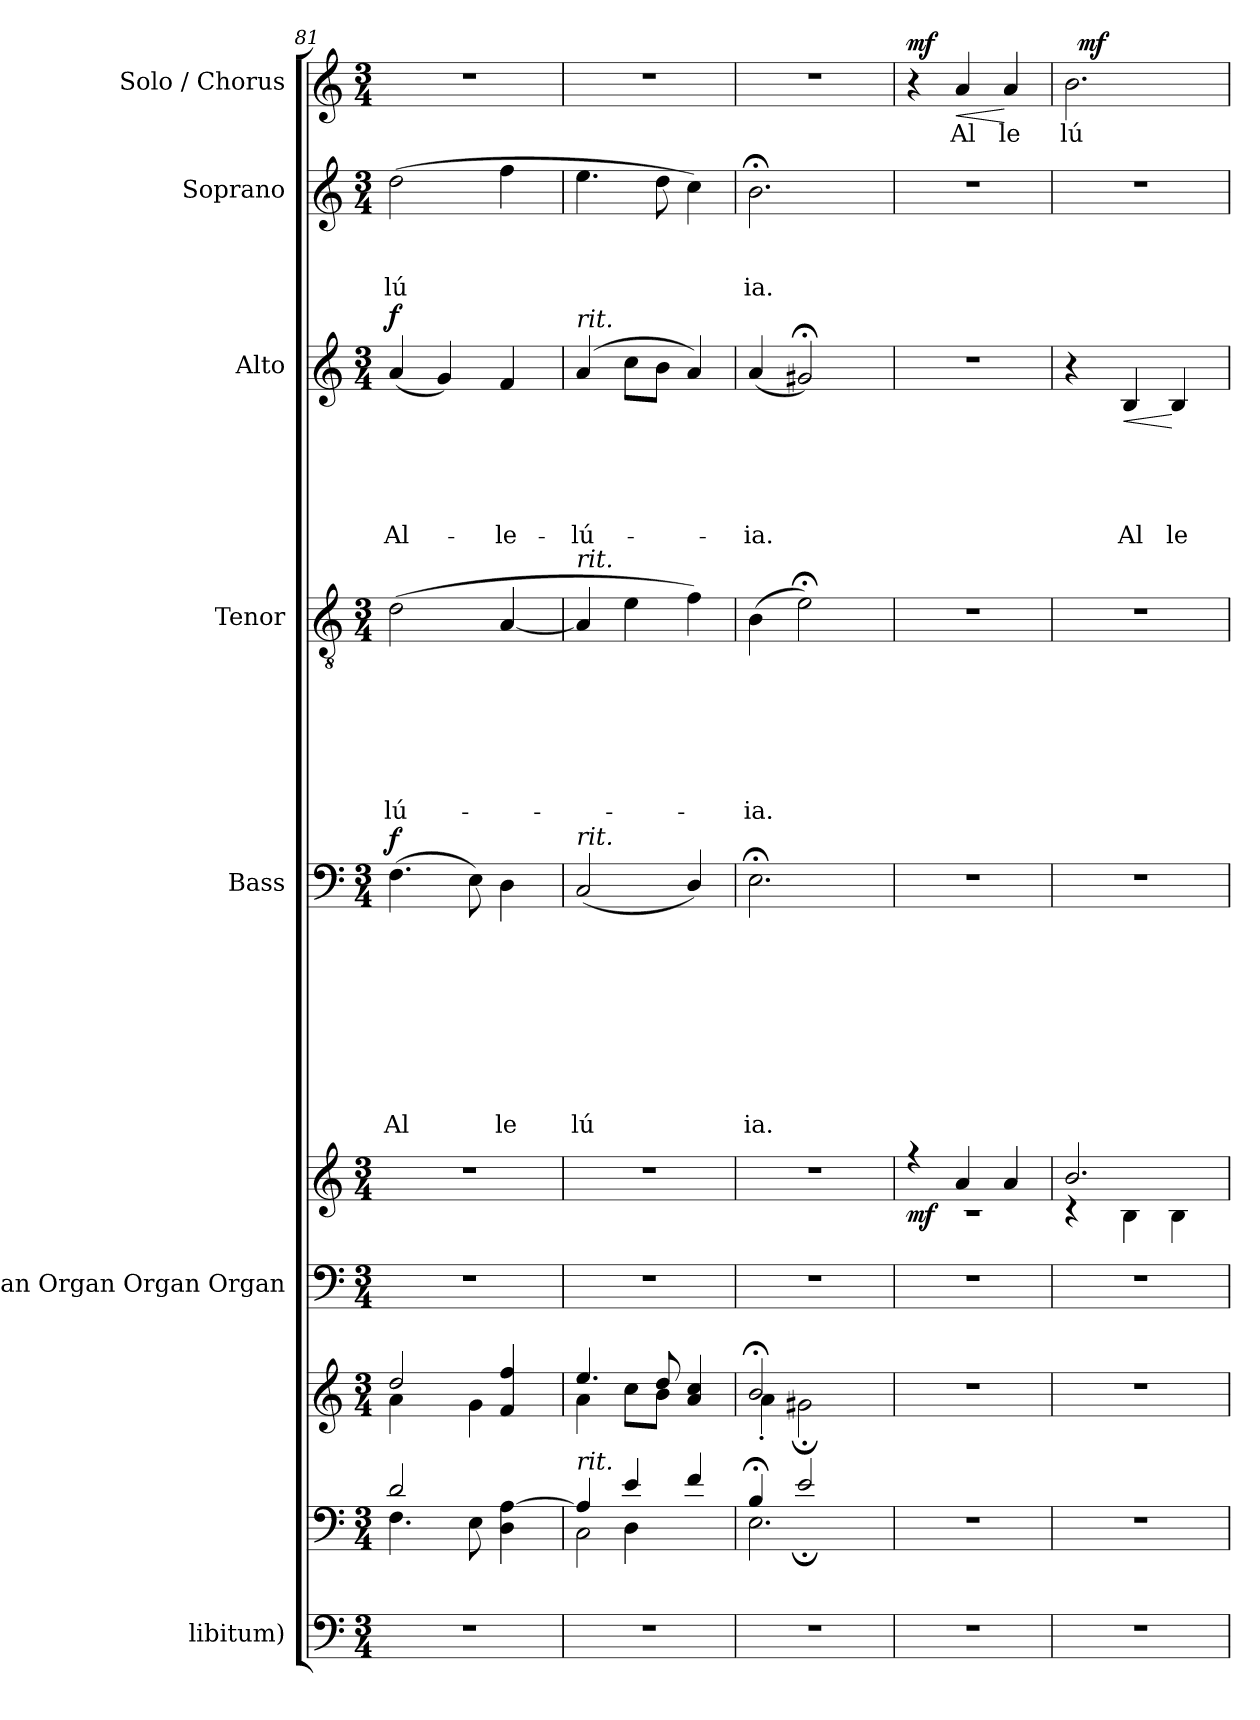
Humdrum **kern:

**kern	**kern	**kern	**kern	**kern	**dynam	**kern	**text	**text	**text	**text	**text	**text	**text	**text	**text	**dynam	**kern	**text	**text	**text	**text	**text	**text	**text	**kern	**text	**text	**text	**text	**text	**dynam	**kern	**text	**text	**text	**kern	**text	**dynam
*part9	*part8	*part7	*part6	*part6	*part6	*part5	*part5	*part5	*part5	*part5	*part5	*part5	*part5	*part5	*part5	*part5	*part4	*part4	*part4	*part4	*part4	*part4	*part4	*part4	*part3	*part3	*part3	*part3	*part3	*part3	*part3	*part2	*part2	*part2	*part2	*part1	*part1	*part1
*staff10	*staff9	*staff8	*staff7	*staff6	*staff6/7	*staff5	*staff5	*staff5	*staff5	*staff5	*staff5	*staff5	*staff5	*staff5	*staff5	*staff5	*staff4	*staff4	*staff4	*staff4	*staff4	*staff4	*staff4	*staff4	*staff3	*staff3	*staff3	*staff3	*staff3	*staff3	*staff3	*staff2	*staff2	*staff2	*staff2	*staff1	*staff1	*staff1
*I"libitum)	*	*	*I"Organ Organ Organ Organ	*	*	*I"Bass	*	*	*	*	*	*	*	*	*	*	*I"Tenor	*	*	*	*	*	*	*	*I"Alto	*	*	*	*	*	*	*I"Soprano	*	*	*	*I"Solo / Chorus	*	*
*	*	*	*	*	*	*I'B.	*	*	*	*	*	*	*	*	*	*	*I'T.	*	*	*	*	*	*	*	*I'A.	*	*	*	*	*	*	*I'S.	*	*	*	*I'S.	*	*
*clefF4	*clefF4	*clefG2	*clefF4	*clefG2	*	*clefF4	*	*	*	*	*	*	*	*	*	*	*clefGv2	*	*	*	*	*	*	*	*clefG2	*	*	*	*	*	*	*clefG2	*	*	*	*clefG2	*	*
*k[]	*k[]	*k[]	*k[]	*k[]	*	*k[]	*	*	*	*	*	*	*	*	*	*	*k[]	*	*	*	*	*	*	*	*k[]	*	*	*	*	*	*	*k[]	*	*	*	*k[]	*	*
*C:	*C:	*C:	*C:	*C:	*	*C:	*	*	*	*	*	*	*	*	*	*	*C:	*	*	*	*	*	*	*	*C:	*	*	*	*	*	*	*C:	*	*	*	*C:	*	*
*M3/4	*M3/4	*M3/4	*M3/4	*M3/4	*	*M3/4	*	*	*	*	*	*	*	*	*	*	*M3/4	*	*	*	*	*	*	*	*M3/4	*	*	*	*	*	*	*M3/4	*	*	*	*M3/4	*	*
=81	=81	=81	=81	=81	=81	=81	=81	=81	=81	=81	=81	=81	=81	=81	=81	=81	=81	=81	=81	=81	=81	=81	=81	=81	=81	=81	=81	=81	=81	=81	=81	=81	=81	=81	=81	=81	=81	=81
*	*^	*^	*	*	*	*	*	*	*	*	*	*	*	*	*	*	*	*	*	*	*	*	*	*	*	*	*	*	*	*	*	*	*	*	*	*	*	*
!	!	!	!	!	!	!	!	!	!	!	!	!	!	!	!	!	!LO:LY:b	!LO:DY:a	!	!	!	!	!	!	!	!LO:LY:b	!	!	!	!	!	!LO:LY:b	!LO:DY:a	!	!	!	!LO:LY:b	!	!	!
2.r	2d/	4.F\	2dd/	4a\	2.r	2.r	.	(>4.F\	.	.	.	.	.	.	.	.	Al	f	(>2d\	.	.	.	.	.	.	-lú-	(<4a/	.	.	.	.	Al-	f	(>2dd\	.	.	lú	2.r	.	.
.	.	.	.	8ryy	.	.	.	.	.	.	.	.	.	.	.	.	.	.	.	.	.	.	.	.	.	.	4g/)	.	.	.	.	.	.	.	.	.	.	.	.	.
.	.	8E\	.	4g\	.	.	.	8E\)	.	.	.	.	.	.	.	.	.	.	.	.	.	.	.	.	.	.	.	.	.	.	.	.	.	.	.	.	.	.	.	.
!	!	!	!	!	!	!	!	!	!	!	!	!	!	!	!	!	!LO:LY:b	!	!	!	!	!	!	!	!	!	!	!	!	!	!	!LO:LY:b	!	!	!	!	!	!	!	!
.	4ryy	4D\ [>4A\	4f/ 4ff/	.	.	.	.	4D\	.	.	.	.	.	.	.	.	le	.	[<4A/	.	.	.	.	.	.	.	4f/	.	.	.	.	-le-	.	4ff\	.	.	.	.	.	.
.	.	.	.	8ryy	.	.	.	.	.	.	.	.	.	.	.	.	.	.	.	.	.	.	.	.	.	.	.	.	.	.	.	.	.	.	.	.	.	.	.	.
=82	=82	=82	=82	=82	=82	=82	=82	=82	=82	=82	=82	=82	=82	=82	=82	=82	=82	=82	=82	=82	=82	=82	=82	=82	=82	=82	=82	=82	=82	=82	=82	=82	=82	=82	=82	=82	=82	=82	=82	=82
*	*	*^	*	*	*	*	*	*	*	*	*	*	*	*	*	*	*	*	*	*	*	*	*	*	*	*	*	*	*	*	*	*	*	*	*	*	*	*	*	*
!	!	!	!	!	!	!	!	!	!	!	!	!	!	!	!	!	!	!	!	!	!	!	!	!	!	!	!	!LO:TX:a:i:t=rit.	!	!	!	!	!	!	!	!	!	!	!	!	!
!	!	!	!	!	!	!	!	!	!	!	!	!	!	!	!	!	!	!	!	!LO:TX:a:i:t=rit.	!	!	!	!	!	!	!	!	!	!	!	!	!	!	!	!	!	!	!	!	!
!	!	!	!	!	!	!	!	!	!LO:TX:a:i:t=rit.	!	!	!	!	!	!	!	!	!	!	!	!	!	!	!	!	!	!	!	!	!	!	!	!	!	!	!	!	!	!	!	!
!	!LO:TX:a:i:t=rit.	!	!	!	!	!	!	!	!	!	!	!	!	!	!	!	!	!	!	!	!	!	!	!	!	!	!	!	!	!	!	!	!	!	!	!	!	!	!	!	!
!	!	!	!	!	!	!	!	!	!	!	!	!	!	!	!	!	!	!LO:LY:b	!	!	!	!	!	!	!	!	!	!	!	!	!	!	!LO:LY:b	!	!	!	!	!	!	!	!
2.r	2C\	4A/]	4ryy	4a\	4.ee/	2.r	2.r	.	(<2C/	.	.	.	.	.	.	.	.	lú	.	4A/]	.	.	.	.	.	.	.	(4a/	.	.	.	.	-lú-	.	4.ee\	.	.	.	2.r	.	.
.	.	4e/	4D\	8cc\L	.	.	.	.	.	.	.	.	.	.	.	.	.	.	.	4e\	.	.	.	.	.	.	.	8cc\L	.	.	.	.	.	.	.	.	.	.	.	.	.
.	.	.	.	8b\J	8dd/	.	.	.	.	.	.	.	.	.	.	.	.	.	.	.	.	.	.	.	.	.	.	8b\J	.	.	.	.	.	.	8dd\	.	.	.	.	.	.
.	4ryy	4f/	4ryy	4ryy	4a/ 4cc/	.	.	.	4D/)	.	.	.	.	.	.	.	.	.	.	4f\)	.	.	.	.	.	.	.	4a/)	.	.	.	.	.	.	4cc\)	.	.	.	.	.	.
=83	=83	=83	=83	=83	=83	=83	=83	=83	=83	=83	=83	=83	=83	=83	=83	=83	=83	=83	=83	=83	=83	=83	=83	=83	=83	=83	=83	=83	=83	=83	=83	=83	=83	=83	=83	=83	=83	=83	=83	=83	=83
!	!	!	!	!	!	!	!	!	!	!	!	!	!	!	!	!	!	!LO:LY:b	!	!	!	!	!	!	!	!	!LO:LY:b	!	!	!	!	!	!LO:LY:b	!	!	!	!	!LO:LY:b	!	!	!
*	*	*v	*v	*	*	*	*	*	*	*	*	*	*	*	*	*	*	*	*	*	*	*	*	*	*	*	*	*	*	*	*	*	*	*	*	*	*	*	*	*	*
2.r	2.E;\	4B/	2b;</	4a'<\	2.r	2.r	.	2.E;<\	.	.	.	.	.	.	.	.	ia.	.	(>4B\	.	.	.	.	.	.	-ia.	(<4a/	.	.	.	.	-ia.	.	2.b;<\	.	.	ia.	2.r	.	.
.	.	2e;</	.	2g#X;\	.	.	.	.	.	.	.	.	.	.	.	.	.	.	2e;<\)	.	.	.	.	.	.	.	2g#X;/)	.	.	.	.	.	.	.	.	.	.	.	.	.
.	.	.	4ryy	.	.	.	.	.	.	.	.	.	.	.	.	.	.	.	.	.	.	.	.	.	.	.	.	.	.	.	.	.	.	.	.	.	.	.	.	.
*	*v	*v	*	*	*	*	*	*	*	*	*	*	*	*	*	*	*	*	*	*	*	*	*	*	*	*	*	*	*	*	*	*	*	*	*	*	*	*	*	*
*	*	*v	*v	*	*	*	*	*	*	*	*	*	*	*	*	*	*	*	*	*	*	*	*	*	*	*	*	*	*	*	*	*	*	*	*	*	*	*	*
!!LO:PB:g=z
=84	=84	=84	=84	=84	=84	=84	=84	=84	=84	=84	=84	=84	=84	=84	=84	=84	=84	=84	=84	=84	=84	=84	=84	=84	=84	=84	=84	=84	=84	=84	=84	=84	=84	=84	=84	=84	=84	=84
*	*	*	*	*^	*	*	*	*	*	*	*	*	*	*	*	*	*	*	*	*	*	*	*	*	*	*	*	*	*	*	*	*	*	*	*	*	*	*
!LO:N:vis=1	!	!	!	!	!LO:N:vis=1	!LO:DY:b	!LO:N:vis=1	!	!	!	!	!	!	!	!	!	!	!LO:N:vis=1	!	!	!	!	!	!	!	!LO:N:vis=1	!	!	!	!	!	!	!	!	!	!	!	!	!LO:DY:a
2.r	2.r	2.r	2.r	4rff	2.rc	mf	2.r	.	.	.	.	.	.	.	.	.	.	2.r	.	.	.	.	.	.	.	2.r	.	.	.	.	.	.	2.r	.	.	.	4r	.	mf
!	!	!	!	!	!	!	!	!	!	!	!	!	!	!	!	!	!	!	!	!	!	!	!	!	!	!	!	!	!	!	!	!	!	!	!	!	!	!LO:LY:b	!LO:HP:b
.	.	.	.	4a/	.	.	.	.	.	.	.	.	.	.	.	.	.	.	.	.	.	.	.	.	.	.	.	.	.	.	.	.	.	.	.	.	4a/	Al	<
!	!	!	!	!	!	!	!	!	!	!	!	!	!	!	!	!	!	!	!	!	!	!	!	!	!	!	!	!	!	!	!	!	!	!	!	!	!	!LO:LY:b	!
.	.	.	.	4a/	.	.	.	.	.	.	.	.	.	.	.	.	.	.	.	.	.	.	.	.	.	.	.	.	.	.	.	.	.	.	.	.	4a/	le	[
=85	=85	=85	=85	=85	=85	=85	=85	=85	=85	=85	=85	=85	=85	=85	=85	=85	=85	=85	=85	=85	=85	=85	=85	=85	=85	=85	=85	=85	=85	=85	=85	=85	=85	=85	=85	=85	=85	=85	=85
!LO:N:vis=1	!	!	!	!	!	!	!LO:N:vis=1	!	!	!	!	!	!	!	!	!	!	!LO:N:vis=1	!	!	!	!	!	!	!	!	!	!	!	!	!	!	!	!	!	!	!	!LO:LY:b	!
*	*	*	*	*	*	*	*	*	*	*	*	*	*	*	*	*	*	*	*	*	*	*	*	*	*	*	*	*	*	*	*	*	*	*	*	*	*^	*	*
2.r	2.r	2.r	2.r	2.b/	4rc	.	2.r	.	.	.	.	.	.	.	.	.	.	2.r	.	.	.	.	.	.	.	4r	.	.	.	.	.	.	2.r	.	.	.	2.b\	32ryy	lú	.
!	!	!	!	!	!	!	!	!	!	!	!	!	!	!	!	!	!	!	!	!	!	!	!	!	!	!	!	!	!	!	!	!	!	!	!	!	!	!	!	!LO:DY:b
.	.	.	.	.	.	.	.	.	.	.	.	.	.	.	.	.	.	.	.	.	.	.	.	.	.	.	.	.	.	.	.	.	.	.	.	.	.	2ryy	.	mf
!	!	!	!	!	!	!	!	!	!	!	!	!	!	!	!	!	!	!	!	!	!	!	!	!	!	!	!	!	!	!	!LO:LY:b	!LO:HP:b	!	!	!	!	!	!	!	!
.	.	.	.	.	4B\	.	.	.	.	.	.	.	.	.	.	.	.	.	.	.	.	.	.	.	.	4B/	.	.	.	.	Al	<	.	.	.	.	.	.	.	.
!	!	!	!	!	!	!	!	!	!	!	!	!	!	!	!	!	!	!	!	!	!	!	!	!	!	!	!	!	!	!	!LO:LY:b	!	!	!	!	!	!	!	!	!
.	.	.	.	.	4B\	.	.	.	.	.	.	.	.	.	.	.	.	.	.	.	.	.	.	.	.	4B/	.	.	.	.	le	[	.	.	.	.	.	.	.	.
.	.	.	.	.	.	.	.	.	.	.	.	.	.	.	.	.	.	.	.	.	.	.	.	.	.	.	.	.	.	.	.	.	.	.	.	.	.	8..ryy	.	.
*	*	*	*	*v	*v	*	*	*	*	*	*	*	*	*	*	*	*	*	*	*	*	*	*	*	*	*	*	*	*	*	*	*	*	*	*	*	*v	*v	*	*
=	=	=	=	=	=	=	=	=	=	=	=	=	=	=	=	=	=	=	=	=	=	=	=	=	=	=	=	=	=	=	=	=	=	=	=	=	=	=
*-	*-	*-	*-	*-	*-	*-	*-	*-	*-	*-	*-	*-	*-	*-	*-	*-	*-	*-	*-	*-	*-	*-	*-	*-	*-	*-	*-	*-	*-	*-	*-	*-	*-	*-	*-	*-	*-	*-
